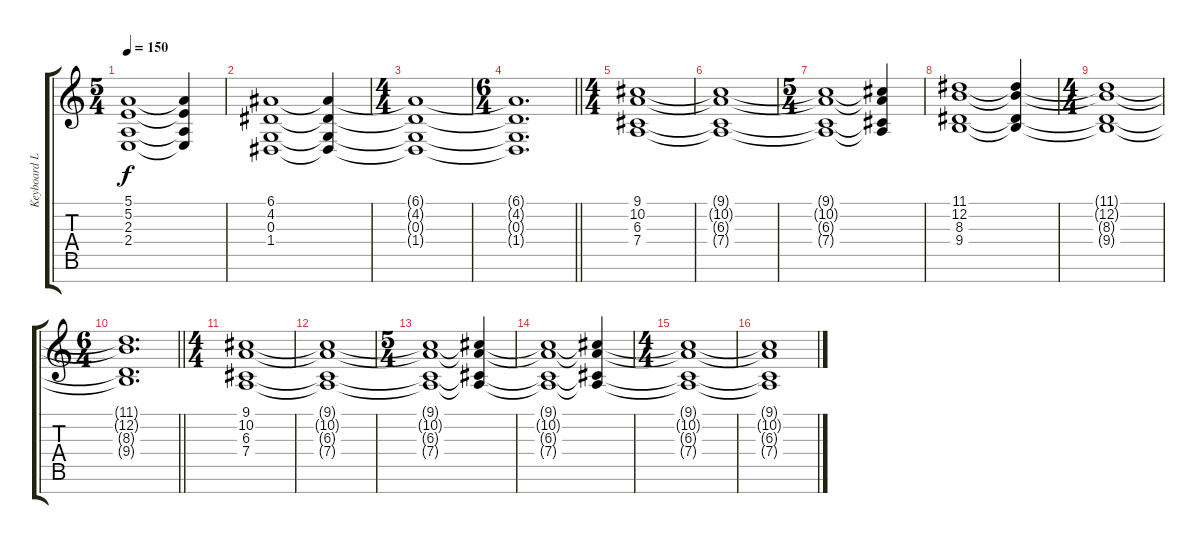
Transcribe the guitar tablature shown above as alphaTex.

\track ("Keyboard Lead" "Keyboard L") {instrument lead1square}
\staff {score tabs}
\tuning (E4 B3 G3 D3 A2 E2 B1) {hide}
\ts (5 4)
\tempo 150
\clef g2
\ks c
(5.1{t} 5.2{t} 2.3{t} 2.4{t}).1{dy f} (5.1{t} 5.2{t} 2.3{t} 2.4{t}).4 |
(6.1 4.2 0.3 1.4).1 (6.1{t} 4.2{t} 0.3{t} 1.4{t}).4 |
\ts (4 4)
(6.1{t} 4.2{t} 0.3{t} 1.4{t}).1 |
\ts (6 4)
\barLineRight lightlight
(6.1{t} 4.2{t} 0.3{t} 1.4{t}).1{d} |
\ts (4 4)
(9.1 10.2 6.3 7.4).1 |
(9.1{t} 10.2{t} 6.3{t} 7.4{t}).1 |
\ts (5 4)
(9.1{t} 10.2{t} 6.3{t} 7.4{t}).1 (9.1{t} 10.2{t} 6.3{t} 7.4{t}).4 |
(11.1 12.2 8.3 9.4).1 (11.1{t} 12.2{t} 8.3{t} 9.4{t}).4 |
\ts (4 4)
(11.1{t} 12.2{t} 8.3{t} 9.4{t}).1 |
\ts (6 4)
\barLineRight lightlight
(11.1{t} 12.2{t} 8.3{t} 9.4{t}).1{d} |
\ts (4 4)
(9.1 10.2 6.3 7.4).1 |
(9.1{t} 10.2{t} 6.3{t} 7.4{t}).1 |
\ts (5 4)
(9.1{t} 10.2{t} 6.3{t} 7.4{t}).1 (9.1{t} 10.2{t} 6.3{t} 7.4{t}).4 |
(9.1{t} 10.2{t} 6.3{t} 7.4{t}).1 (9.1{t} 10.2{t} 6.3{t} 7.4{t}).4 |
\ts (4 4)
(9.1{t} 10.2{t} 6.3{t} 7.4{t}).1 |
(9.1{t} 10.2{t} 6.3{t} 7.4{t}).1
